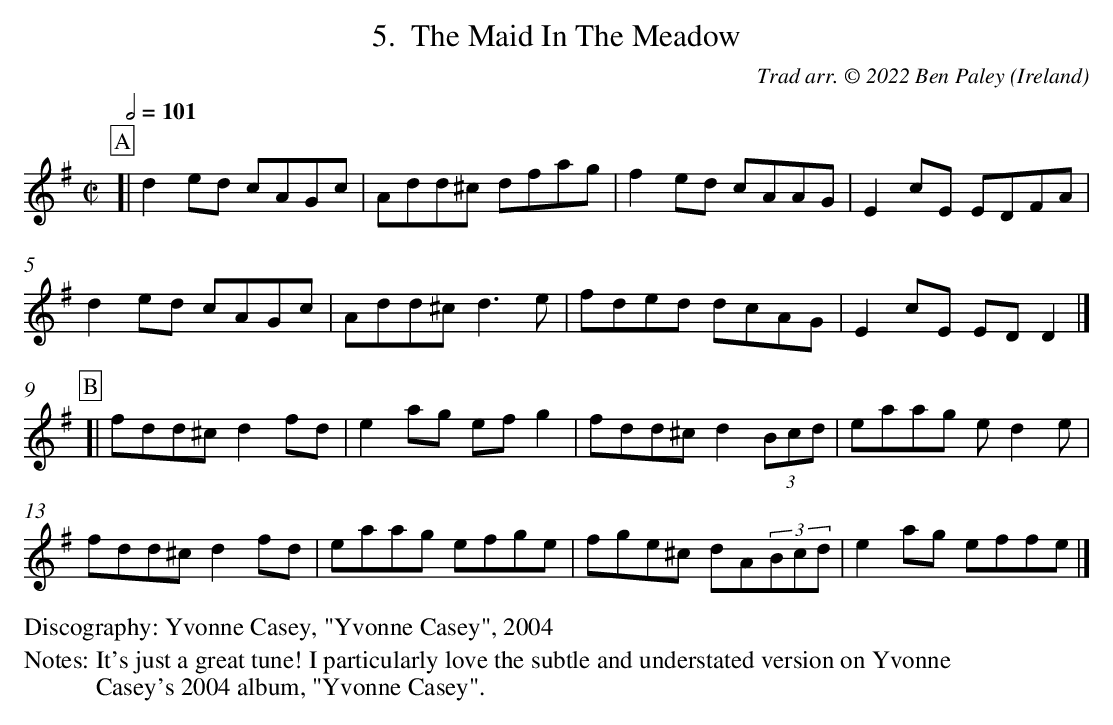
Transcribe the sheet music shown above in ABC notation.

X:1
T:The Maid In The Meadow
L:1/8
M:C|
C:Trad arr. © 2022 Ben Paley
O:Ireland
Q:1/2=101
K:D Mixolydian
P:A
[| d2ed cAGc | Add^c dfag | f2ed cAAG | E2cE EDFA |
d2ed cAGc | Add^c d3e | fded dcAG | E2cE EDD2 |]
P:B
[| fdd^c d2fd | e2ag efg2 | fdd^c d2(3Bcd | eaag ed2e |
fdd^c d2fd | eaag efge | fge^c dA(3Bcd | e2ag effe |]
